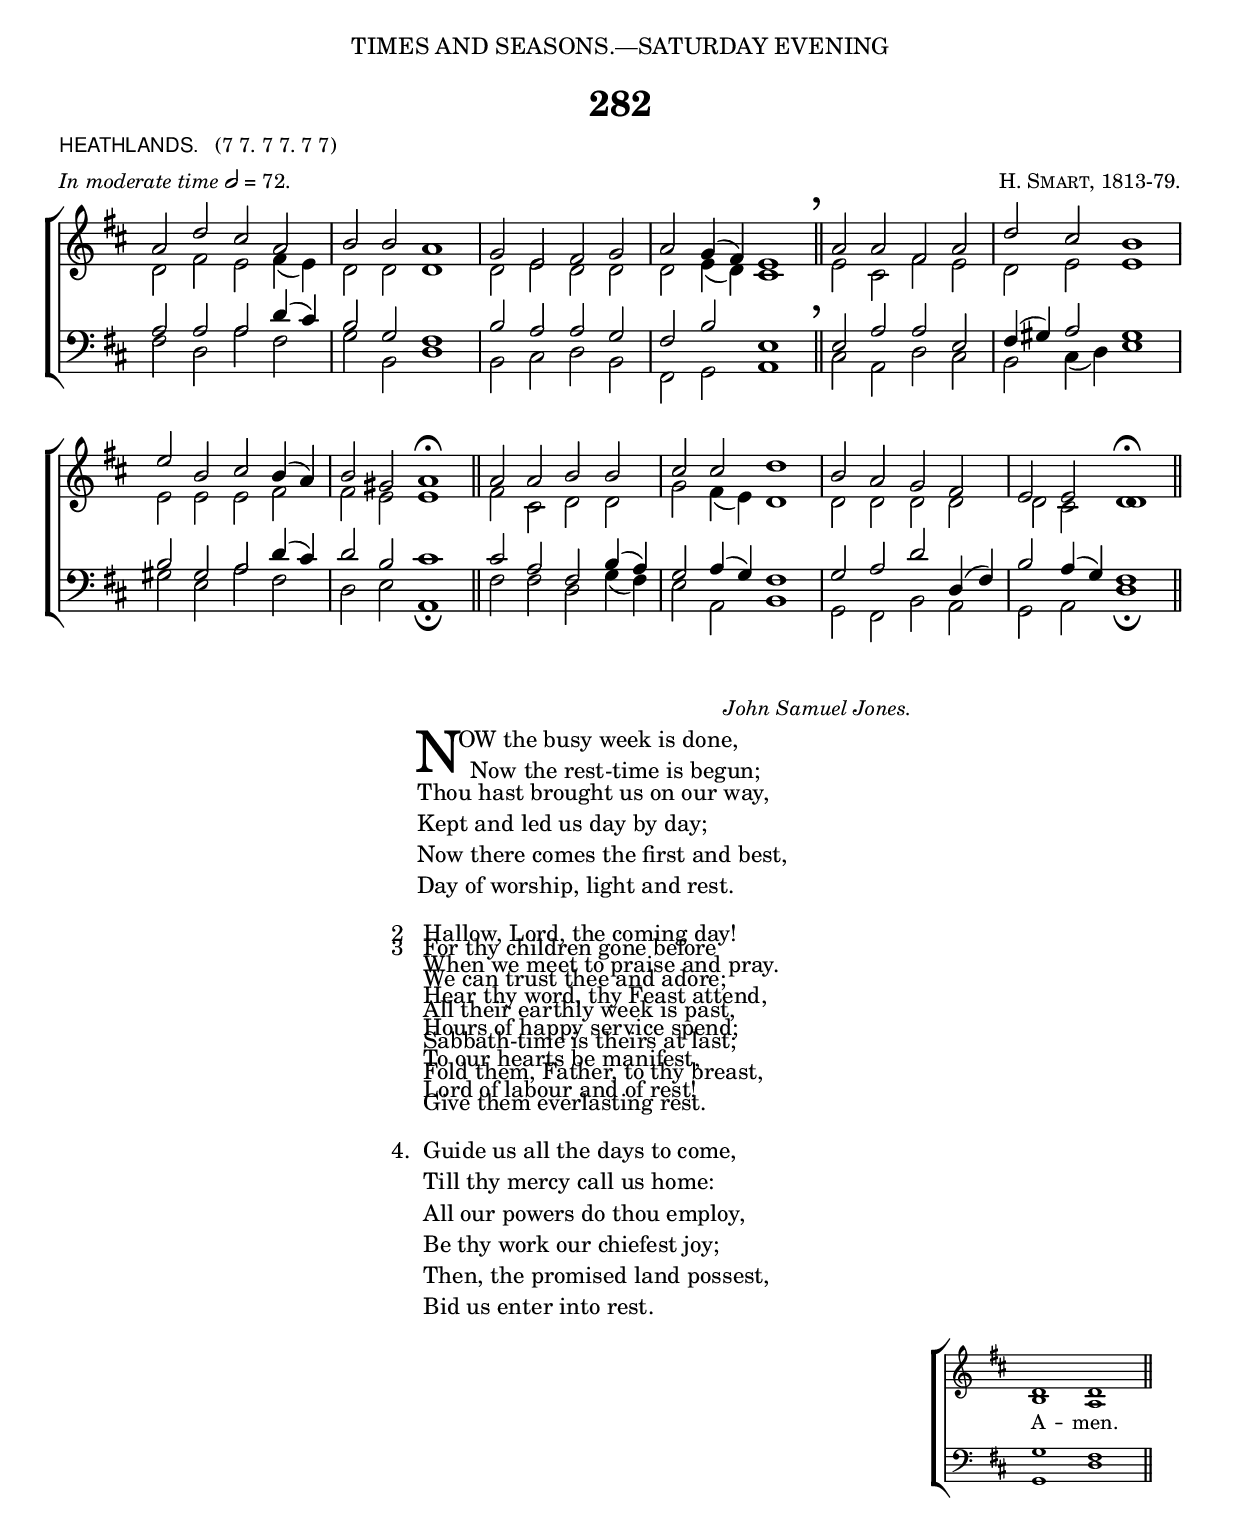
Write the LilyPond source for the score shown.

%%%% 431.png
%%%% Hymn 282. HEATHLANDS. Now the busy week is done
%%%% Rev 1.

\version "2.10"

\header {
  dedication = \markup {  \center-align { "TIMES AND SEASONS.—SATURDAY EVENING"
	\hspace #0.1 }}	
	
	title = "282"   
  
  poet = \markup { \small {  \line { \sans { "HEATHLANDS."} \hspace #1 \roman {"(7 7. 7 7. 7 7)"}} }}
  
  meter = \markup { \small { \italic {In moderate time} \general-align #Y #DOWN \note #"2" #0.5 = 72.} }
  
  arranger = \markup { \small { \smallCaps "H. Smart, 1813-79." }}
  
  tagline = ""
}


%%%%%%%%%%%%%%%%%%%%%%%%%%% Macros

%%% generates the breathmarks
breathmark = { \override Score.RehearsalMark #'break-visibility = #begin-of-line-invisible
	\override Score.RehearsalMark #'Y-offset = #'4.0
	\override Score.RehearsalMark #'X-offset = #'-0.5
	\mark \markup {\fontsize #4 ","}
}

%% Macro for generating two augmentation dots for a notehead. 
%% When dotted notes from two vocal parts share a single notehead, 
%% Lilypond only inserts a single dot. In the image, two dots are used. 
%% This macro generates the two dots by replacing the normal dot glyph 
%% with a new glyph comprising a column of 2 dots one above the other.
 
%%% merge. Macro to pull note slightly leftwards.  Used to produce those partially merged wholenotes 

merge = \once \override NoteColumn #'force-hshift = #-0.01		      

%%%%%%%%%%%%%%%%%%%%%%%%%%% End of macro definitions

%%% SATB voices

global = {
  \time 4/2
  \key d \major
  \set Staff.midiInstrument = "church organ"
}

soprano = \relative c' { 
  a'2 d2 cis2 a2 | b2 b2 a1 | g2 e2 fis2 g2 | a2 g4 ( fis4 -) e1 \breathmark \bar "||" 
  a2 a2 fis2 a2 | d2 cis2 b1 | e2 b2 cis2 b4 ( a4 -) | b2 gis2 a1 ^\fermata \bar "||" 
  a2 a2 b2 b2 | cis2 cis2 d1 | b2 a2 g2 fis2 | e2 e2 d1 ^\fermata \bar "||"
}
   
alto = \relative c' {  
  d2 fis2 e2 fis4 ( e4 -) | d2 d2 d1 | d2 e2 d2 d2 | d2 e4 ( d4 -) cis1 \bar "||"
  e2 cis2 fis2 e2 | d2 e2 e1 | e2 e2 e2 fis2 | fis2 e2 e1 \bar "||" 
  fis2 cis2 d2 d2 | g2 fis4 ( e4 -) d1 | d2 d2 d2 d2 | d2 cis2 \merge d1 \bar "||"
}

tenor = \relative c {\clef bass 
  a'2 a2 a2 d4 ( cis4 -) | b2 g2 fis1 | b2 a2 a2 g2 | fis2 b2 e,1 \bar "||" 
  e2 a2 a2 e2 | fis4 ( gis4 -) a2 gis1 | b2 gis2 a2 d4 ( cis4 -) | d2 b2 cis1 \bar "||" 
  cis2 a2 fis2 b4 ( a4 -) | g2 a4 ( g4 -) fis1 | g2 a2 d2 d,4 ( fis4 -) | b2 a4 ( g4 -) fis1 \bar "||"
}

bass = \relative c {\clef bass 
  fis2 d2 a'2 fis2 | g2 b,2 d1 | b2 cis2 d2 b2 | fis2 g2 a1 \bar "||"
  cis2 a2 d2 cis2 | b2 cis4 ( d4 -) e1 | gis2 e2 a2 fis2 | d2 e2 a,1 _\fermata \bar "||" 
  fis'2 fis2 d2 g4 ( fis4 -) | e2 a,2 b1 | g2 fis2 b2 a2 | g2 a2 d1 _\fermata \bar "||"
}

#(ly:set-option 'point-and-click #f)

\paper {
  #(set-paper-size "a4")
%  annotate-spacing = ##t
  print-page-number = ##f
  ragged-last-bottom = ##t
  ragged-bottom = ##t
}

\book{

%%% Score block	

\score{
\new ChoirStaff	
<<
	\context Staff = upper << 
	\context Voice = sopranos { \voiceOne \global \soprano }
	\context Voice = altos    { \voiceTwo \global \alto }
	                      >>
	\context Staff = lower <<
	\context Voice = tenors { \voiceOne \global \tenor }
	\context Voice = basses { \voiceTwo \global \bass }
			        >>
>>
\layout {
		indent=0
		\context { \Score \remove "Bar_number_engraver" }
		\context { \Staff \remove "Time_signature_engraver" }
		\context { \Score \remove "Mark_engraver"  }
                \context { \Staff \consists "Mark_engraver"  }
	} %% close layout

\midi { \context { \Score tempoWholesPerMinute = #(ly:make-moment 72 2) }}      
  	
	
} %%% Score bracket

%%% Lyric titles and attributions


\markup {  \small {  \hspace #64 \italic "John Samuel Jones." } }

\markup { "                 "}

%%% Lyrics

\markup { \hspace #32 %%add space as necc. to center the column
          \column { %% super column of everything
	              \column { %% verse 1 is a column of 2 lines  
	                  \line { \hspace #2.3 \column { \lower #2.4 \fontsize #8 "N" }   %%Drop Cap goes here
				  \hspace #-1.0    %% adjust this if other letters are too far from Drop Cap
				  \column  { \raise #0.0 "OW the busy week is done,"
			                               "  Now the rest-time is begun;" } }          
	                  \line {  \hspace #2.5  %%adjust hspace until this line left edge is flush with Drop Cap
				   \lower  #1.56  %%adjust this until the line spacing looks right
				   \column {   
					   "Thou hast brought us on our way,"
					   "Kept and led us day by day;"	
					   "Now there comes the first and best,"
					   "Day of worship, light and rest."
					   "      " %%% adds vertical spacing between verses
			  		}}
								\line {"2  " 
			   \column {	     
				   "Hallow, Lord, the coming day!"
				   "When we meet to praise and pray."
				   "Hear thy word, thy Feast attend,"
				   "Hours of happy service spend;"
				   "To our hearts be manifest,"
				   "Lord of labour and of rest!"
				   "               " %%% add vertical spacing between verses
			}}
		      } 
	} %%% end super column
}



%%fake score block to occupy space and force a pagebreak.  Can't think of a better way of doing this.
\score{
	{s4 }
\header { breakbefore = ##f piece = ##f opus = ##f tagline = ##f }
\layout{	
	\context { \Staff
		\remove Time_signature_engraver
		\remove Key_engraver
		\remove Clef_engraver
		\remove Staff_symbol_engraver
}}}

%%% Second page
%%% Continuation of lyrics

\markup { \hspace #32 %%add space as necc. to center the column
          \column { %% super column of everything
		  	\hspace #1  % adds vertical spacing between verses 

           		\line { "3  "
			     \column {	     
				     "For thy children gone before"
				     "We can trust thee and adore;"
				     "All their earthly week is past,"
				     "Sabbath-time is theirs at last;"
				     "Fold them, Father, to thy breast,"
				     "Give them everlasting rest."
				     "              " %%% add vertical spacing between verses
			}}
			\line { "4. "
			     \column {	     
				     "Guide us all the days to come,"
				     "Till thy mercy call us home:"
				     "All our powers do thou employ,"
				     "Be thy work our chiefest joy;"
				     "Then, the promised land possest,"
				     "Bid us enter into rest."
			}}

	  }
} %%% lyric markup bracket



%%% Amen score block
\score{
  \new ChoirStaff
   <<
        \context Staff = upper \with { fontSize = #-3  \override StaffSymbol #'staff-space = #(magstep -2) }  
	                      << 
	\context Voice = "sopranos" { \relative c' { \clef treble \global \voiceOne  d1 d1  \bar "||" }}
	\context Voice = "altos"    { \relative c' {  \clef treble \global \voiceTwo b1 a1 \bar "||" }}
	                      >>
			      
	\context Lyrics \lyricsto "altos" { \override LyricText #'font-size = #-1 A -- men. }
	
	\context Staff = lower \with { fontSize = #-3  \override StaffSymbol #'staff-space = #(magstep -2) }  
	                       <<
	\context Voice = "tenors" { \relative c { \clef bass \global \voiceThree g'1 fis1   \bar "||" }}
	\context Voice = "basses" { \relative c { \clef bass \global \voiceFour  g1 d'1  \bar "||" }}
			        >> 
  >>			      
\header { breakbefore = ##f piece = " " opus = " " }
\layout { 
	\context { \Score timing = ##f }
	ragged-right = ##t
	indent = 15\cm
	\context { \Staff \remove Time_signature_engraver }

       }

\midi { \context { \Score tempoWholesPerMinute = #(ly:make-moment 72 2) }}  %%Amen midi       
       
}  


%%% alternative hymns

\markup {  \line { \hspace #22 \italic "See also:" \hspace #1 \small {\column { "  49  Creator of the earth and sky."
	            					        "164  O Trinity of blessed light."
		     						"465  O what their joy and their glory must be."
								}}}}



} %%% book bracket

